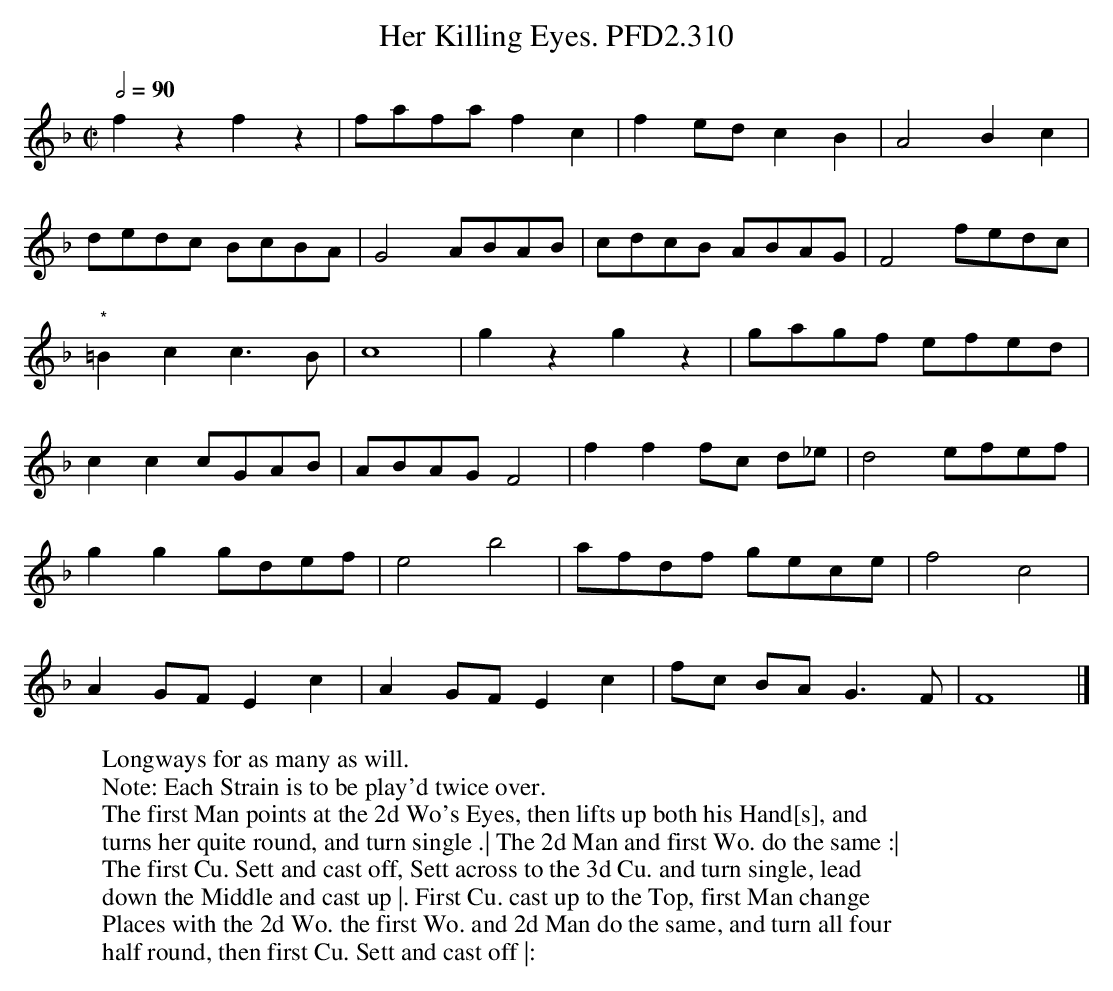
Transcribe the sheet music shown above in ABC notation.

X:1
T:Her Killing Eyes. PFD2.310
M:C|
L:1/4
W:Longways for as many as will.
W:Note: Each Strain is to be play'd twice over.
W:The first Man points at the 2d Wo's Eyes, then lifts up both his Hand[s], and
W:turns her quite round, and turn single .| The 2d Man and first Wo. do the same :|
W:The first Cu. Sett and cast off, Sett across to the 3d Cu. and turn single, lead
W:down the Middle and cast up |. First Cu. cast up to the Top, first Man change
W:Places with the 2d Wo. the first Wo. and 2d Man do the same, and turn all four
W:half round, then first Cu. Sett and cast off |:
Q:2/4=90
K:F
fz fz | f/a/f/a/ fc | fe/d/ cB | A2 Bc |
d/e/d/c/ B/c/B/A/ | G2 A/B/A/B/ | c/d/c/B/ A/B/A/G/ | F2 f/e/d/c/ |
"*"=Bc c>B | c4 | gz gz | g/a/g/f/ e/f/e/d/ |
cc c/G/A/B/ | A/B/A/G/ F2 | ff f/c/ d/_e/ | d2 e/f/e/f/ |
gg g/d/e/f/ | e2 b2 | a/f/d/f/ g/e/c/e/ | f2 c2 |
AG/F/ Ec | AG/F/ Ec | f/c/ B/A/ G>F | F4 |]
